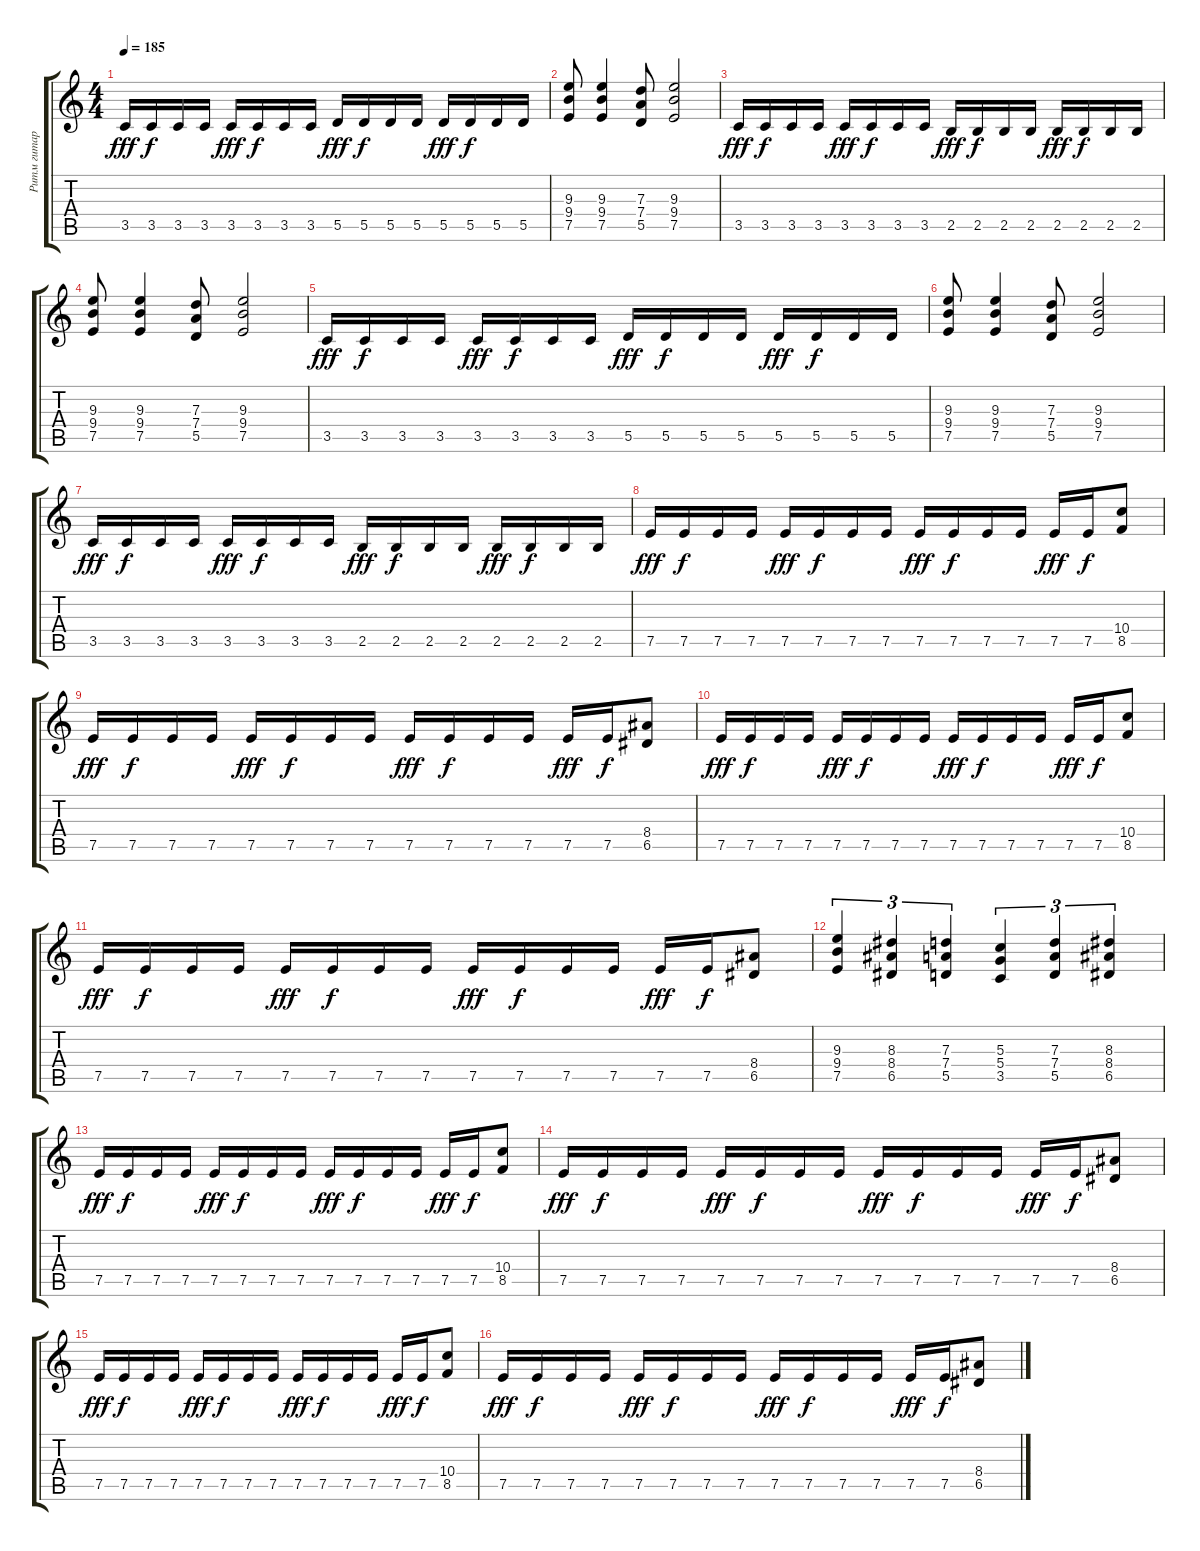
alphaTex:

\track ("Ритм гитара" "Ритм гитар") {instrument distortionguitar}
\staff {score tabs}
\tuning (E4 B3 G3 D3 A2 E2) {hide}
\ts (4 4)
\tempo 185
\clef g2
\ks c
3.5.16{dy fff} 3.5.16{dy f} 3.5.16 3.5.16 3.5.16{dy fff} 3.5.16{dy f} 3.5.16 3.5.16 5.5.16{dy fff} 5.5.16{dy f} 5.5.16 5.5.16 5.5.16{dy fff} 5.5.16{dy f} 5.5.16 5.5.16 |
(9.3 9.4 7.5).8 (9.3 9.4 7.5).4 (7.3 7.4 5.5).8 (9.3 9.4 7.5).2 |
3.5.16{dy fff} 3.5.16{dy f} 3.5.16 3.5.16 3.5.16{dy fff} 3.5.16{dy f} 3.5.16 3.5.16 2.5.16{dy fff} 2.5.16{dy f} 2.5.16 2.5.16 2.5.16{dy fff} 2.5.16{dy f} 2.5.16 2.5.16 |
(9.3 9.4 7.5).8 (9.3 9.4 7.5).4 (7.3 7.4 5.5).8 (9.3 9.4 7.5).2 |
3.5.16{dy fff} 3.5.16{dy f} 3.5.16 3.5.16 3.5.16{dy fff} 3.5.16{dy f} 3.5.16 3.5.16 5.5.16{dy fff} 5.5.16{dy f} 5.5.16 5.5.16 5.5.16{dy fff} 5.5.16{dy f} 5.5.16 5.5.16 |
(9.3 9.4 7.5).8 (9.3 9.4 7.5).4 (7.3 7.4 5.5).8 (9.3 9.4 7.5).2 |
3.5.16{dy fff} 3.5.16{dy f} 3.5.16 3.5.16 3.5.16{dy fff} 3.5.16{dy f} 3.5.16 3.5.16 2.5.16{dy fff} 2.5.16{dy f} 2.5.16 2.5.16 2.5.16{dy fff} 2.5.16{dy f} 2.5.16 2.5.16 |
7.5.16{dy fff} 7.5.16{dy f} 7.5.16 7.5.16 7.5.16{dy fff} 7.5.16{dy f} 7.5.16 7.5.16 7.5.16{dy fff} 7.5.16{dy f} 7.5.16 7.5.16 7.5.16{dy fff} 7.5.16{dy f} (10.4 8.5).8 |
7.5.16{dy fff} 7.5.16{dy f} 7.5.16 7.5.16 7.5.16{dy fff} 7.5.16{dy f} 7.5.16 7.5.16 7.5.16{dy fff} 7.5.16{dy f} 7.5.16 7.5.16 7.5.16{dy fff} 7.5.16{dy f} (8.4 6.5).8 |
7.5.16{dy fff} 7.5.16{dy f} 7.5.16 7.5.16 7.5.16{dy fff} 7.5.16{dy f} 7.5.16 7.5.16 7.5.16{dy fff} 7.5.16{dy f} 7.5.16 7.5.16 7.5.16{dy fff} 7.5.16{dy f} (10.4 8.5).8 |
7.5.16{dy fff} 7.5.16{dy f} 7.5.16 7.5.16 7.5.16{dy fff} 7.5.16{dy f} 7.5.16 7.5.16 7.5.16{dy fff} 7.5.16{dy f} 7.5.16 7.5.16 7.5.16{dy fff} 7.5.16{dy f} (8.4 6.5).8 |
(9.3 9.4 7.5).4{tu (3 2)} (8.3 8.4 6.5).4{tu (3 2)} (7.3 7.4 5.5).4{tu (3 2)} (5.3 5.4 3.5).4{tu (3 2)} (7.3 7.4 5.5).4{tu (3 2)} (8.3 8.4 6.5).4{tu (3 2)} |
7.5.16{dy fff} 7.5.16{dy f} 7.5.16 7.5.16 7.5.16{dy fff} 7.5.16{dy f} 7.5.16 7.5.16 7.5.16{dy fff} 7.5.16{dy f} 7.5.16 7.5.16 7.5.16{dy fff} 7.5.16{dy f} (10.4 8.5).8 |
7.5.16{dy fff} 7.5.16{dy f} 7.5.16 7.5.16 7.5.16{dy fff} 7.5.16{dy f} 7.5.16 7.5.16 7.5.16{dy fff} 7.5.16{dy f} 7.5.16 7.5.16 7.5.16{dy fff} 7.5.16{dy f} (8.4 6.5).8 |
7.5.16{dy fff} 7.5.16{dy f} 7.5.16 7.5.16 7.5.16{dy fff} 7.5.16{dy f} 7.5.16 7.5.16 7.5.16{dy fff} 7.5.16{dy f} 7.5.16 7.5.16 7.5.16{dy fff} 7.5.16{dy f} (10.4 8.5).8 |
7.5.16{dy fff} 7.5.16{dy f} 7.5.16 7.5.16 7.5.16{dy fff} 7.5.16{dy f} 7.5.16 7.5.16 7.5.16{dy fff} 7.5.16{dy f} 7.5.16 7.5.16 7.5.16{dy fff} 7.5.16{dy f} (8.4 6.5).8
